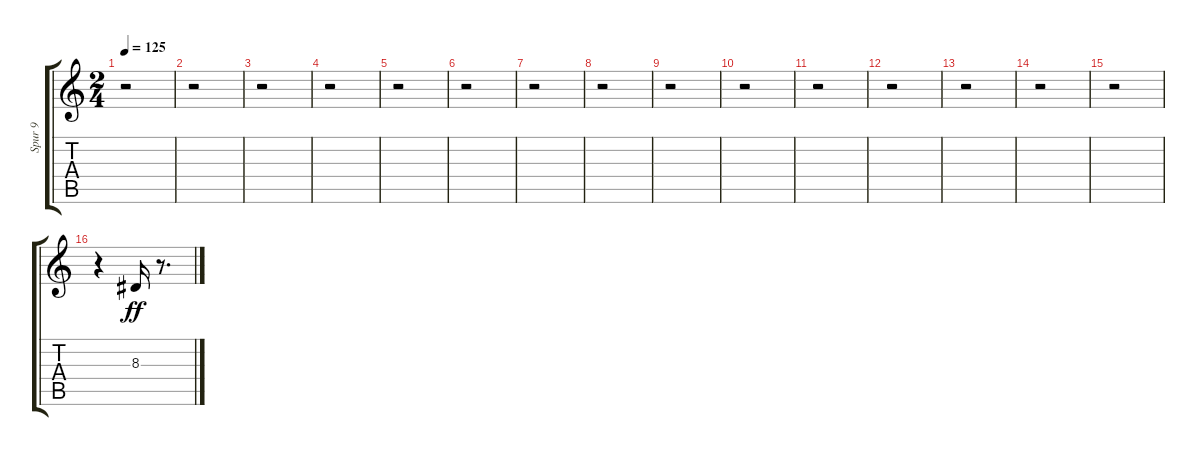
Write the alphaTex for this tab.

\track ("Spur 9" "Spur 9") {instrument stringensemble1}
\staff {score tabs}
\tuning (E4 B3 G3 D3 A2 E2) {hide}
\ts (2 4)
\tempo 125
\clef g2
\ks c
r.2{dy ff} |
r.2 |
r.2 |
r.2 |
r.2 |
r.2 |
r.2 |
r.2 |
r.2 |
r.2 |
r.2 |
r.2 |
r.2 |
r.2 |
r.2 |
r.4 8.3.16 r.8{d}
